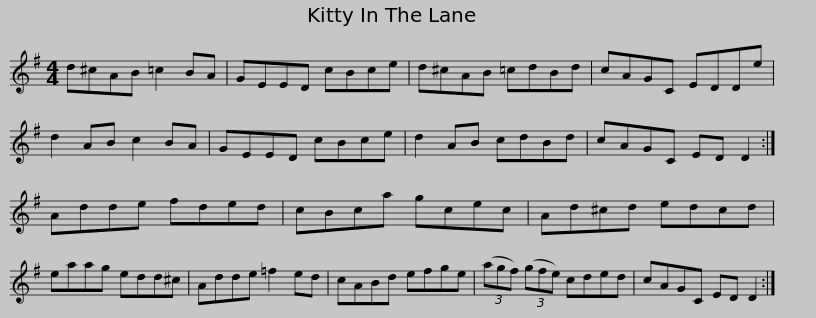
X:1
L:1/8
M:4/4
I:linebreak $
K:G
V:1 treble
V:1
 d^cAB =c2 BA | GEED cBce | d^cAB =cdBd | cAGC EDDe | d2 AB c2 BA |$ %5
 GEED cBce | d2 AB cdBd | cAGC ED D2 :| Adde fded | cBca gcec |$ %10
 Ad^cd edcd | eaag edd^c | Adde =f2 ed | cABd efge | (3(agf) (3(gfe) cded |$ %15
 cAGC ED D2 :| %16
